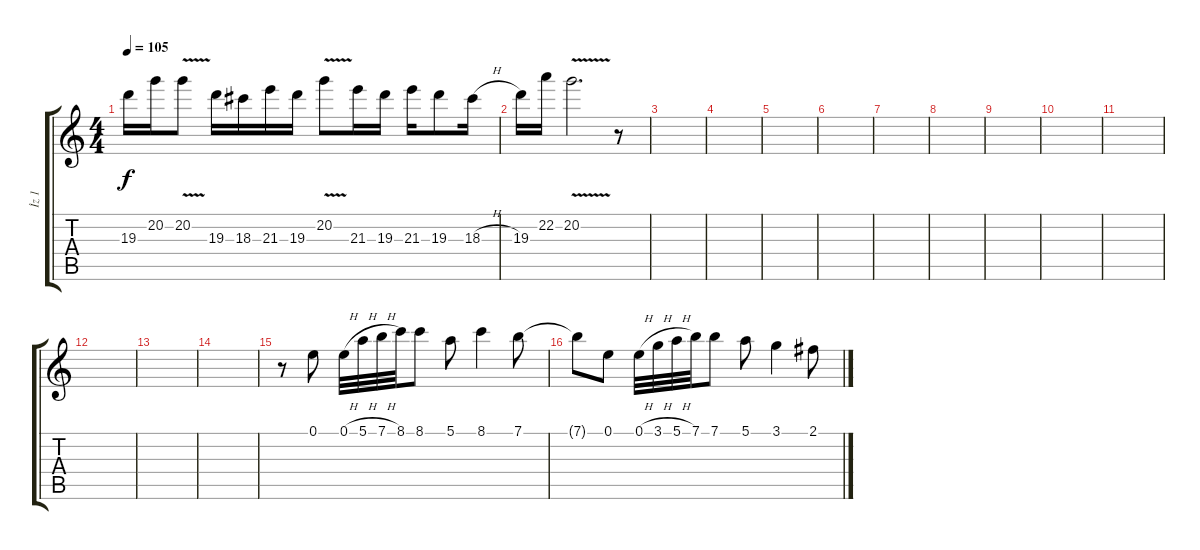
\track ("İz 1" "İz 1") {instrument distortionguitar}
\staff {score tabs}
\tuning (E4 B3 G3 D3 A2 E2) {hide}
\ts (4 4)
\tempo 105
\clef g2
\ks c
19.3.16{dy f} 20.2.16 20.2{v}.8 19.3.16 18.3.16 21.3.16 19.3.16 20.2{v}.8 21.3.16 19.3.16 21.3.16 19.3.8 18.3{h}.16 |
19.3.16 22.2.16 20.2{v}.2{d} r.8 |
|
|
|
|
|
|
|
|
|
|
|
|
r.8 0.1.8 0.1{h}.32 5.1{h}.32 7.1{h}.32 8.1.32 8.1.8 5.1.8 8.1.4 7.1.8 |
7.1{t}.8 0.1.8 0.1{h}.32 3.1{h}.32 5.1{h}.32 7.1.32 7.1.8 5.1.8 3.1.4 2.1.8
